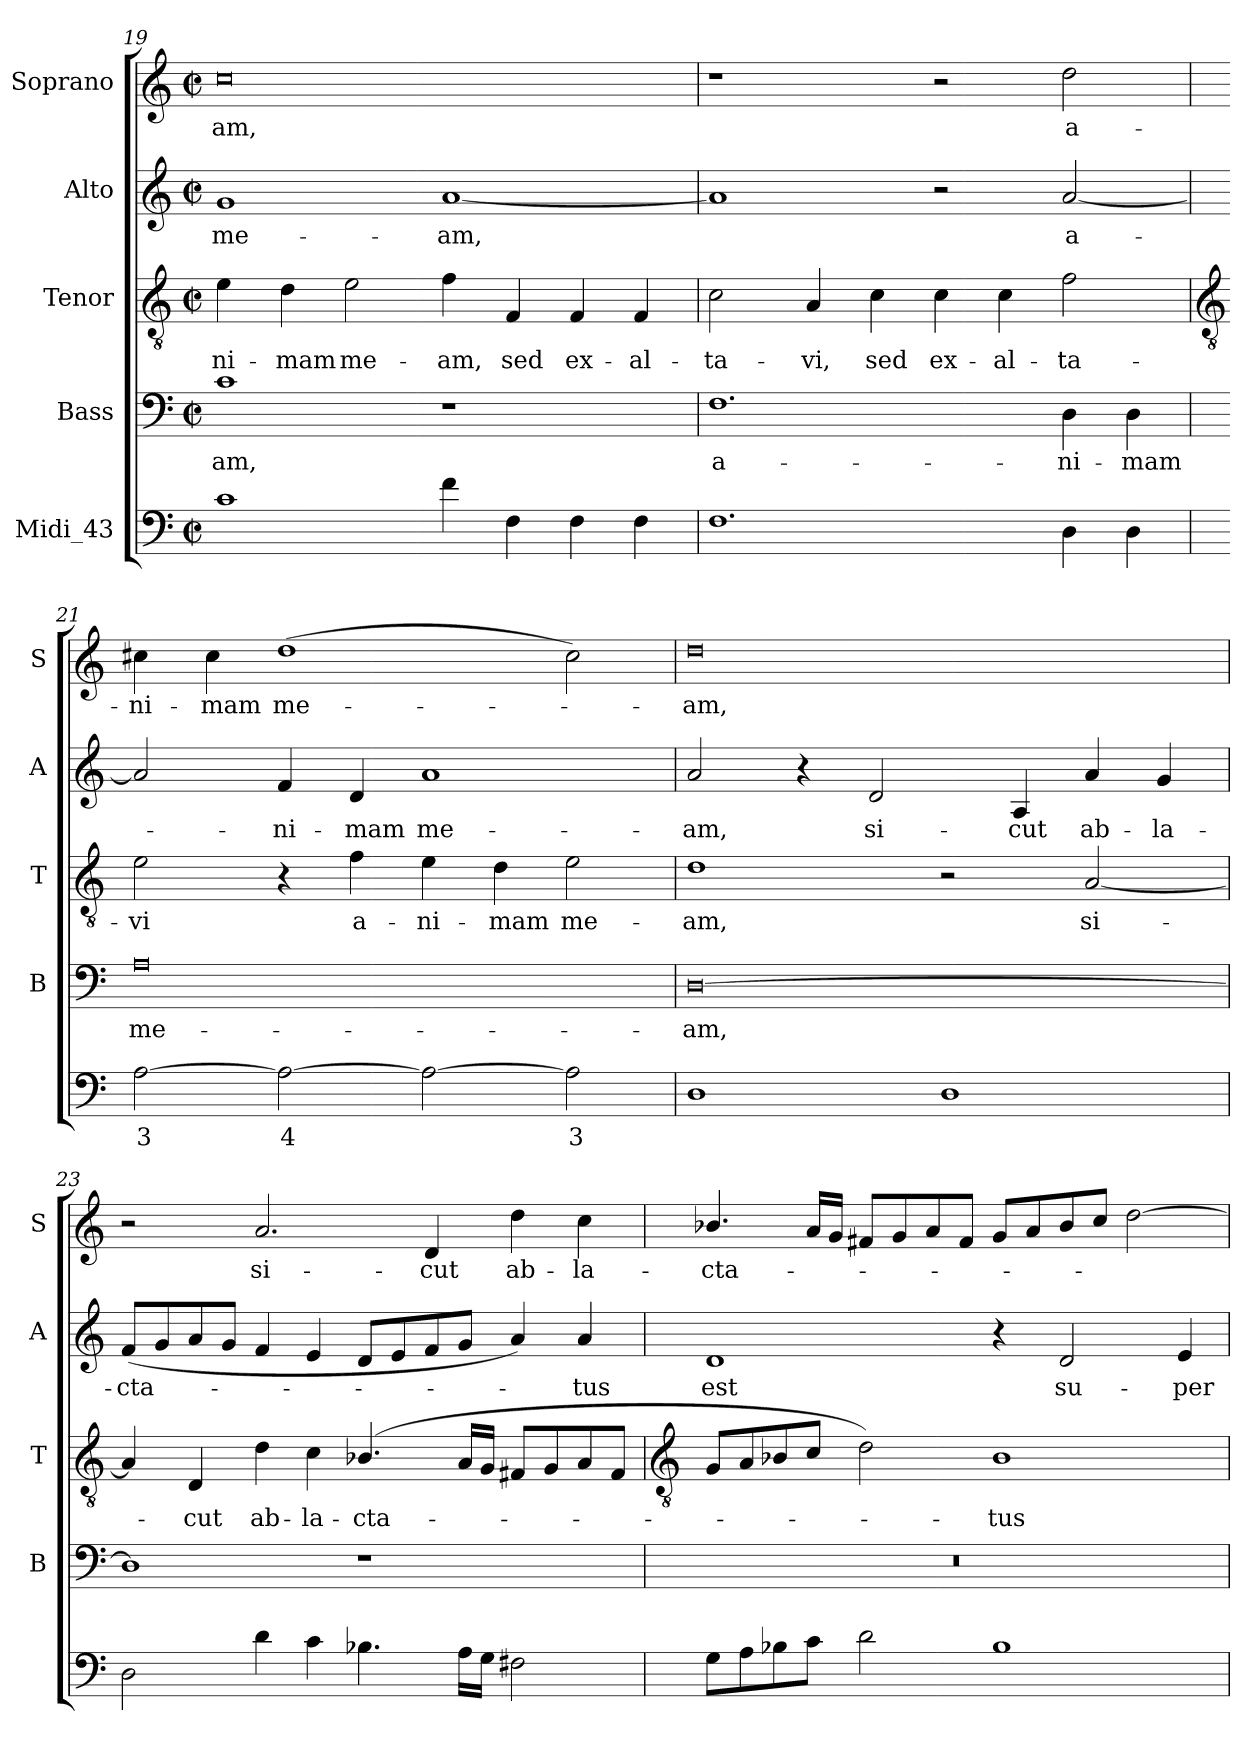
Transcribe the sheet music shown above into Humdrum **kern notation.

**kern	**text	**kern	**text	**kern	**text	**kern	**text	**kern	**text
*part5	*part5	*part4	*part4	*part3	*part3	*part2	*part2	*part1	*part1
*staff5	*staff5	*staff4	*staff4	*staff3	*staff3	*staff2	*staff2	*staff1	*staff1
*I"Midi_43	*	*I"Bass	*	*I"Tenor	*	*I"Alto	*	*I"Soprano	*
*	*	*I'B	*	*I'T	*	*I'A	*	*I'S	*
*clefF4	*	*clefF4	*	*clefGv2	*	*clefG2	*	*clefG2	*
*k[]	*	*k[]	*	*k[]	*	*k[]	*	*k[]	*
*C:	*	*C:	*	*C:	*	*C:	*	*C:	*
*M4/2	*	*M4/2	*	*M4/2	*	*M4/2	*	*M4/2	*
*met(c|)	*	*met(c|)	*	*met(c|)	*	*met(c|)	*	*met(c|)	*
=19	=19	=19	=19	=19	=19	=19	=19	=19	=19
!	!	!	!LO:LY:b	!	!LO:LY:b	!	!LO:LY:b	!	!LO:LY:b
1c	.	1c	-am,	4e	-ni-	1g	me-	0cc	-am,
!	!	!	!	!	!LO:LY:b	!	!	!	!
.	.	.	.	4d	-mam	.	.	.	.
!	!	!	!	!	!LO:LY:b	!	!	!	!
.	.	.	.	2e	me-	.	.	.	.
!	!	!	!	!	!LO:LY:b	!	!LO:LY:b	!	!
4f	.	1r	.	4f	-am,	[1a	-am,	.	.
!	!	!	!	!	!LO:LY:b	!	!	!	!
4F	.	.	.	4F	sed	.	.	.	.
!	!	!	!	!	!LO:LY:b	!	!	!	!
4F	.	.	.	4F	ex-	.	.	.	.
!	!	!	!	!	!LO:LY:b	!	!	!	!
4F	.	.	.	4F	-al-	.	.	.	.
=20	=20	=20	=20	=20	=20	=20	=20	=20	=20
!	!	!	!LO:LY:b	!	!LO:LY:b	!	!	!	!
1.F	.	1.F	a-	2c	-ta-	1a]	.	1r	.
!	!	!	!	!	!LO:LY:b	!	!	!	!
.	.	.	.	4A	-vi,	.	.	.	.
!	!	!	!	!	!LO:LY:b	!	!	!	!
.	.	.	.	4c	sed	.	.	.	.
!	!	!	!	!	!LO:LY:b	!	!	!	!
.	.	.	.	4c	ex-	2r	.	2r	.
!	!	!	!	!	!LO:LY:b	!	!	!	!
.	.	.	.	4c	-al-	.	.	.	.
!	!	!	!LO:LY:b	!	!LO:LY:b	!	!LO:LY:b	!	!LO:LY:b
4D	.	4D	-ni-	2f	-ta-	[2a	a-	2dd	a-
!	!	!	!LO:LY:b	!	!	!	!	!	!
4D	.	4D	-mam	.	.	.	.	.	.
!!LO:LB:g=z
=21	=21	=21	=21	=21	=21	=21	=21	=21	=21
*	*	*	*	*clefGv2	*	*	*	*	*
!	!LO:LY:b	!	!LO:LY:b	!	!LO:LY:b	!	!	!	!LO:LY:b
[2A	3	0A	me-	2e	-vi	2a]	.	4cc#X	-ni-
!	!	!	!	!	!	!	!	!	!LO:LY:b
.	.	.	.	.	.	.	.	4cc#	-mam
!	!LO:LY:b	!	!	!	!	!	!LO:LY:b	!	!LO:LY:b
2A_	4	.	.	4r	.	4f	ni-	(>1dd	me-
!	!	!	!	!	!LO:LY:b	!	!LO:LY:b	!	!
.	.	.	.	4f	a-	4d	-mam	.	.
!	!	!	!	!	!LO:LY:b	!	!LO:LY:b	!	!
2A_	.	.	.	4e	-ni-	1a	me-	.	.
!	!	!	!	!	!LO:LY:b	!	!	!	!
.	.	.	.	4d	-mam	.	.	.	.
!	!LO:LY:b	!	!	!	!LO:LY:b	!	!	!	!
2A]	3	.	.	2e	me-	.	.	2cc#)	.
=22	=22	=22	=22	=22	=22	=22	=22	=22	=22
!	!	!	!LO:LY:b	!	!LO:LY:b	!	!LO:LY:b	!	!LO:LY:b
1D	.	[0D	-am,	1d	-am,	2a	-am,	0dd	am,
.	.	.	.	.	.	4r	.	.	.
!	!	!	!	!	!	!	!LO:LY:b	!	!
.	.	.	.	.	.	2d	si-	.	.
1D	.	.	.	2r	.	.	.	.	.
!	!	!	!	!	!	!	!LO:LY:b	!	!
.	.	.	.	.	.	4A	-cut	.	.
!	!	!	!	!	!LO:LY:b	!	!LO:LY:b	!	!
.	.	.	.	[2A	si-	4a	ab-	.	.
!	!	!	!	!	!	!	!LO:LY:b	!	!
.	.	.	.	.	.	4g	-la-	.	.
=23	=23	=23	=23	=23	=23	=23	=23	=23	=23
!	!	!	!	!	!	!	!LO:LY:b	!	!
2D	.	1D]	.	4A]	.	(<8fL	-cta-	2r	.
.	.	.	.	.	.	8g	.	.	.
!	!	!	!	!	!LO:LY:b	!	!	!	!
.	.	.	.	4D	cut	8a	.	.	.
.	.	.	.	.	.	8gJ	.	.	.
!	!	!	!	!	!LO:LY:b	!	!	!	!LO:LY:b
4d	.	.	.	4d	ab-	4f	.	2.a	si-
!	!	!	!	!	!LO:LY:b	!	!	!	!
4c	.	.	.	4c	-la-	4e	.	.	.
!	!	!	!	!	!LO:LY:b	!	!	!	!
4.B-X	.	1r	.	(<4.B-X/	-cta-	8dL	.	.	.
.	.	.	.	.	.	8e	.	.	.
!	!	!	!	!	!	!	!	!	!LO:LY:b
.	.	.	.	.	.	8f	.	4d	-cut
16ALL	.	.	.	16ALL	.	8gJ	.	.	.
16GJJ	.	.	.	16GJJ	.	.	.	.	.
!	!	!	!	!	!	!	!	!	!LO:LY:b
2F#X	.	.	.	8F#XL	.	4a)	.	4dd	ab-
.	.	.	.	8G	.	.	.	.	.
!	!	!	!	!	!	!	!LO:LY:b	!	!LO:LY:b
.	.	.	.	8A	.	4a	tus	4cc	-la-
.	.	.	.	8F#J	.	.	.	.	.
!!LO:LB:g=z
=24	=24	=24	=24	=24	=24	=24	=24	=24	=24
*	*	*	*	*clefGv2	*	*	*	*	*
!	!	!	!	!	!	!	!LO:LY:b	!	!LO:LY:b
8GL	.	0r	.	8GL	.	1d	est	4.b-X/	-cta-
8A	.	.	.	8A	.	.	.	.	.
8B-X	.	.	.	8B-X	.	.	.	.	.
8cJ	.	.	.	8cJ	.	.	.	16aLL	.
.	.	.	.	.	.	.	.	16gJJ	.
2d	.	.	.	2d)	.	.	.	8f#XL	.
.	.	.	.	.	.	.	.	8g	.
.	.	.	.	.	.	.	.	8a	.
.	.	.	.	.	.	.	.	8f#J	.
!	!	!	!	!	!LO:LY:b	!	!	!	!
1B-	.	.	.	1B-	tus	4r	.	8gL	.
.	.	.	.	.	.	.	.	8a	.
!	!	!	!	!	!	!	!LO:LY:b	!	!
.	.	.	.	.	.	2d	su-	8b-	.
.	.	.	.	.	.	.	.	8ccJ	.
.	.	.	.	.	.	.	.	[2dd	.
!	!	!	!	!	!	!	!LO:LY:b	!	!
.	.	.	.	.	.	4e	-per	.	.
=	=	=	=	=	=	=	=	=	=
*-	*-	*-	*-	*-	*-	*-	*-	*-	*-
